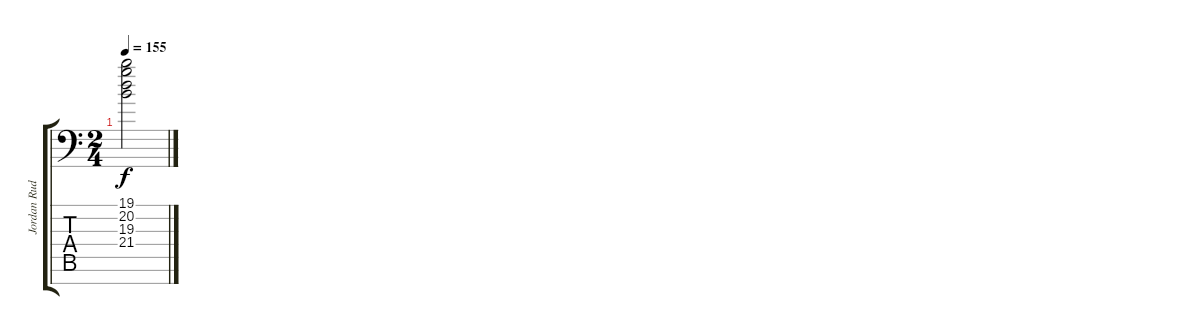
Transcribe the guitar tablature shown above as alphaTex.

\track ("Jordan Rudess chords 1" "Jordan Rud") {instrument pad3polysynth}
\staff {score tabs}
\tuning (E4 B3 G3 D3 A2 E2 C-1) {hide}
\ts (2 4)
\tempo 155
\clef f4
\ks c
(19.1{t} 20.2{t} 19.3{t} 21.4{t}).2{dy f}
